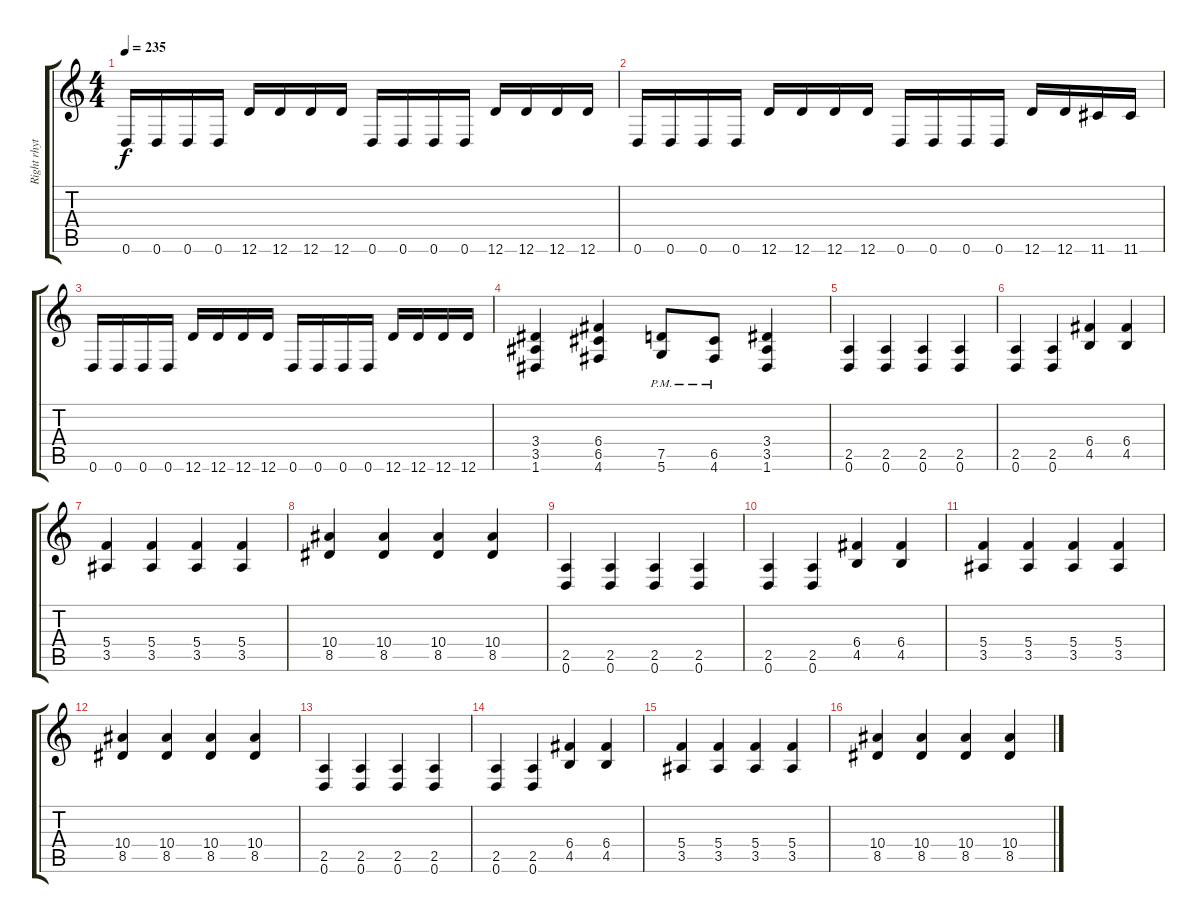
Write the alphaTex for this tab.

\track ("Right rhythm" "Right rhyt") {instrument overdrivenguitar}
\staff {score tabs}
\tuning (D4 A3 F3 C3 G2 D2) {hide}
\ts (4 4)
\tempo 235
\clef g2
\ks c
0.6.16{dy f} 0.6.16 0.6.16 0.6.16 12.6.16 12.6.16 12.6.16 12.6.16 0.6.16 0.6.16 0.6.16 0.6.16 12.6.16 12.6.16 12.6.16 12.6.16 |
0.6.16 0.6.16 0.6.16 0.6.16 12.6.16 12.6.16 12.6.16 12.6.16 0.6.16 0.6.16 0.6.16 0.6.16 12.6.16 12.6.16 11.6.16 11.6.16 |
0.6.16 0.6.16 0.6.16 0.6.16 12.6.16 12.6.16 12.6.16 12.6.16 0.6.16 0.6.16 0.6.16 0.6.16 12.6.16 12.6.16 12.6.16 12.6.16 |
(3.4 3.5 1.6).4 (6.4 6.5 4.6).4 (7.5{pm} 5.6{pm}).8 (6.5{pm} 4.6{pm}).8 (3.4 3.5 1.6).4 |
(2.5 0.6).4 (2.5 0.6).4 (2.5 0.6).4 (2.5 0.6).4 |
(2.5 0.6).4 (2.5 0.6).4 (6.4 4.5).4 (6.4 4.5).4 |
(5.4 3.5).4 (5.4 3.5).4 (5.4 3.5).4 (5.4 3.5).4 |
(10.4 8.5).4 (10.4 8.5).4 (10.4 8.5).4 (10.4 8.5).4 |
(2.5 0.6).4 (2.5 0.6).4 (2.5 0.6).4 (2.5 0.6).4 |
(2.5 0.6).4 (2.5 0.6).4 (6.4 4.5).4 (6.4 4.5).4 |
(5.4 3.5).4 (5.4 3.5).4 (5.4 3.5).4 (5.4 3.5).4 |
(10.4 8.5).4 (10.4 8.5).4 (10.4 8.5).4 (10.4 8.5).4 |
(2.5 0.6).4 (2.5 0.6).4 (2.5 0.6).4 (2.5 0.6).4 |
(2.5 0.6).4 (2.5 0.6).4 (6.4 4.5).4 (6.4 4.5).4 |
(5.4 3.5).4 (5.4 3.5).4 (5.4 3.5).4 (5.4 3.5).4 |
(10.4 8.5).4 (10.4 8.5).4 (10.4 8.5).4 (10.4 8.5).4
